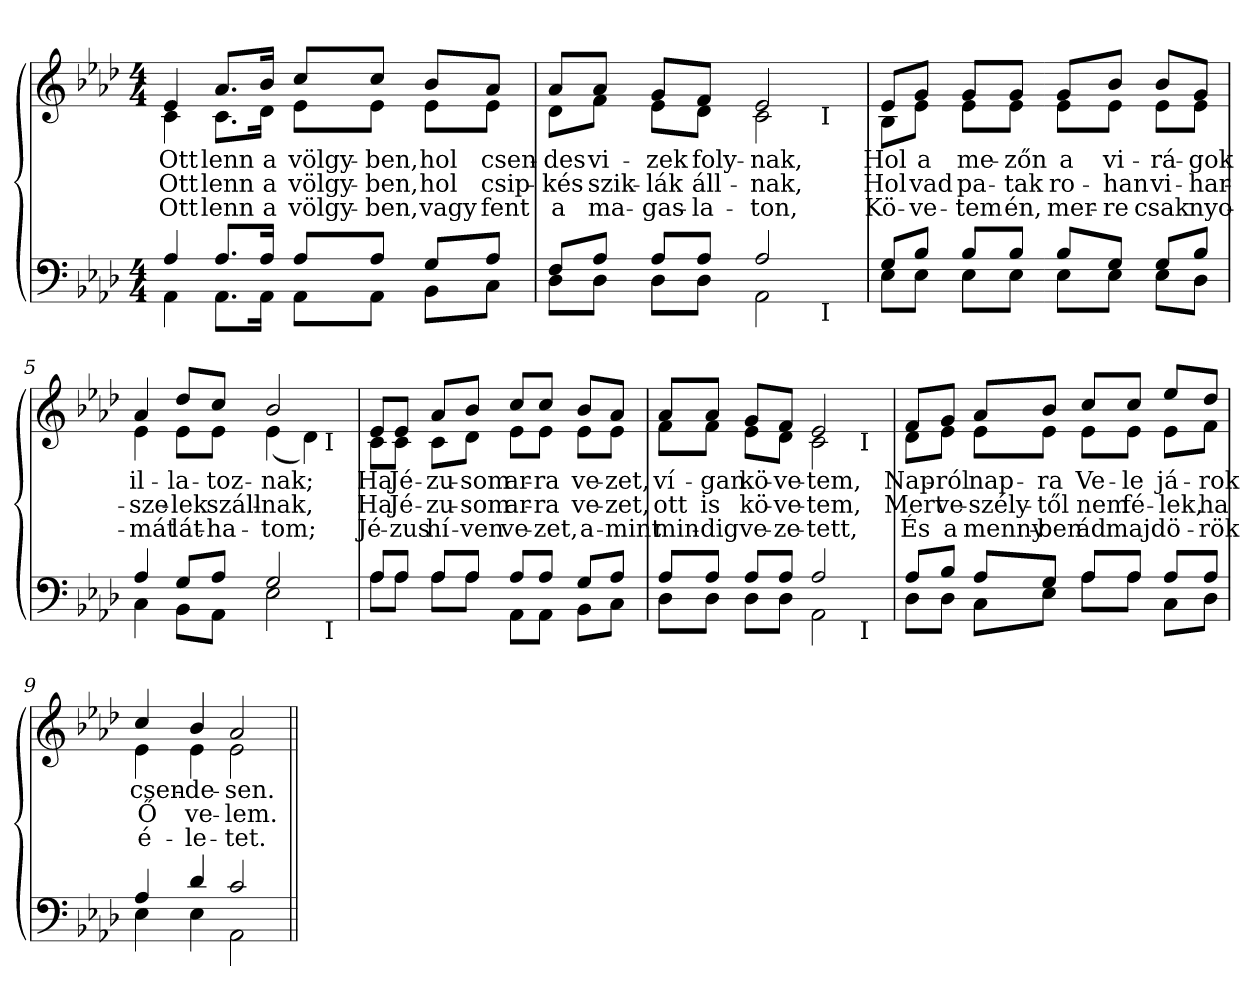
**kern	**kern	**text	**text	**text
*part2	*part1	*part1	*part1	*part1
*staff2	*staff1	*staff1	*staff1	*staff1
*clefF4	*clefG2	*	*	*
*k[b-e-a-d-]	*k[b-e-a-d-]	*	*	*
*A-:	*A-:	*	*	*
*M4/4	*M4/4	*	*	*
=1	=1	=1	=1	=1
*^	*	*	*	*
!	!	!LO:TX:a:B:t=Andantino	!	!	!
!	!	!	!LO:LY:b	!LO:LY:b	!LO:LY:b
*	*	*^	*	*	*
4A-/	4AA-\	4e-/	4c\	Ott	Ott	Ott
!	!	!	!	!LO:LY:b	!LO:LY:b	!LO:LY:b
8.A-/L	8.AA-\L	8.a-/L	8.c\L	lenn	lenn	lenn
!	!	!	!	!LO:LY:b	!LO:LY:b	!LO:LY:b
16A-/Jk	16AA-\Jk	16b-/Jk	16d-\Jk	a	a	a
!	!	!	!	!LO:LY:b	!LO:LY:b	!LO:LY:b
8A-/L	8AA-\L	8cc/L	8e-\L	völgy-	völgy-	völgy-
!	!	!	!	!LO:LY:b	!LO:LY:b	!LO:LY:b
8A-/J	8AA-\J	8cc/J	8e-\J	-ben,	-ben,	-ben,
!	!	!	!	!LO:LY:b	!LO:LY:b	!LO:LY:b
8G/L	8BB-\L	8b-/L	8e-\L	hol	hol	vagy
!	!	!	!	!LO:LY:b	!LO:LY:b	!LO:LY:b
8A-/J	8C\J	8a-/J	8e-\J	csen-	csip-	fent
*	*	*v	*v	*	*	*
=2	=2	=2	=2	=2	=2
*	*	*^	*	*	*
!	!	!	!	!LO:LY:b	!LO:LY:b	!LO:LY:b
*	*^	*	*^	*	*	*
8F/L	8D-\L	2ryy	8a-/L	8d-\L	2ryy	-des	-kés	a
!	!	!	!	!	!	!LO:LY:b	!LO:LY:b	!LO:LY:b
8A-/J	8D-\J	.	8a-/J	8f\J	.	vi-	szik-	ma-
!	!	!	!	!	!	!LO:LY:b	!LO:LY:b	!LO:LY:b
8A-/L	8D-\L	.	8g/L	8e-\L	.	-zek	-lák	-gas-
!	!	!	!	!	!	!LO:LY:b	!LO:LY:b	!LO:LY:b
8A-/J	8D-\J	.	8f/J	8d-\J	.	foly-	áll-	-la-
!	!	!	!	!	!	!LO:LY:b	!LO:LY:b	!LO:LY:b
2A-/	2AA-\	4ryy	2e-/	2c\	4ryy	-nak,	-nak,	-ton,
.	.	32ryy	.	.	32ryy	.	.	.
!	!	!	!	!	!LO:TX:b:t=I	!	!	!
!	!	!LO:TX:b:t=I	!	!	!	!	!	!
.	.	8..ryy	.	.	8..ryy	.	.	.
*	*v	*v	*	*	*	*	*	*
*	*	*v	*v	*v	*	*	*
=3	=3	=3	=3	=3	=3
*	*^	*^	*	*	*
*	*	*	*	*^	*	*	*
!	!	!	!	!	!	!LO:LY:b	!LO:LY:b	!LO:LY:b
*	*v	*v	*	*	*	*	*	*
*	*	*	*v	*v	*	*	*
8G/L	8E-\L	8e-/L	8B-\L	Hol	Hol	Kö-
!	!	!	!	!LO:LY:b	!LO:LY:b	!LO:LY:b
8B-/J	8E-\J	8g/J	8e-\J	a	vad	-ve-
!	!	!	!	!LO:LY:b	!LO:LY:b	!LO:LY:b
8B-/L	8E-\L	8g/L	8e-\L	me-	pa-	-tem
!	!	!	!	!LO:LY:b	!LO:LY:b	!LO:LY:b
8B-/J	8E-\J	8g/J	8e-\J	-zőn	-tak	én,
!!LO:LB:g=z	!!
=4-	=4-	=4-	=4-	=4-	=4-	=4-
!	!	!	!	!LO:LY:b	!LO:LY:b	!LO:LY:b
8B-/L	8E-\L	8g/L	8e-\L	a	ro-	mer-
!	!	!	!	!LO:LY:b	!LO:LY:b	!LO:LY:b
8G/J	8E-\J	8b-/J	8e-\J	vi-	-han	-re
!	!	!	!	!LO:LY:b	!LO:LY:b	!LO:LY:b
8G/L	8E-\L	8b-/L	8e-\L	-rá-	vi-	csak
!	!	!	!	!LO:LY:b	!LO:LY:b	!LO:LY:b
8B-/J	8D-\J	8g/J	8e-\J	-gok	-har-	nyo-
*	*	*v	*v	*	*	*
=5	=5	=5	=5	=5	=5
*	*	*^	*	*	*
!	!	!	!	!LO:LY:b	!LO:LY:b	!LO:LY:b
*	*^	*	*^	*	*	*
4A-/	4C\	2ryy	4a-/	4e-\	2ryy	il-	-sze-	-mát
!	!	!	!	!	!	!LO:LY:b	!LO:LY:b	!LO:LY:b
8G/L	8BB-\L	.	8dd-/L	8e-\L	.	-la-	-lek	lát-
!	!	!	!	!	!	!LO:LY:b	!LO:LY:b	!LO:LY:b
8A-/J	8AA-\J	.	8cc/J	8e-\J	.	-toz-	száll-	-ha-
!	!	!	!	!	!	!LO:LY:b	!LO:LY:b	!LO:LY:b
2G/	2E-\	4ryy	2b-/	(<4e-\	4ryy	-nak;	-nak,	-tom;
.	.	16.ryy	.	4d-\)	16.ryy	.	.	.
!	!	!	!	!	!LO:TX:b:t=I	!	!	!
!	!	!LO:TX:b:t=I	!	!	!	!	!	!
.	.	8ryy	.	.	8ryy	.	.	.
.	.	32ryy	.	.	32ryy	.	.	.
*	*v	*v	*	*	*	*	*	*
*	*	*v	*v	*v	*	*	*
=6	=6	=6	=6	=6	=6
*	*^	*^	*	*	*
*	*	*	*	*^	*	*	*
!	!	!	!	!	!	!LO:LY:b	!LO:LY:b	!LO:LY:b
*	*v	*v	*	*	*	*	*	*
*	*	*	*v	*v	*	*	*
8A-/L	8A-\L	8e-/L	8c\L	Ha	Ha	Jé-
!	!	!	!	!LO:LY:b	!LO:LY:b	!LO:LY:b
8A-/J	8A-\J	8e-/J	8c\J	Jé-	Jé-	-zus
!	!	!	!	!LO:LY:b	!LO:LY:b	!LO:LY:b
8A-/L	8A-\L	8a-/L	8c\L	-zu-	-zu-	hí-
!	!	!	!	!LO:LY:b	!LO:LY:b	!LO:LY:b
8A-/J	8A-\J	8b-/J	8d-\J	-som	-som	-ven
!	!	!	!	!LO:LY:b	!LO:LY:b	!LO:LY:b
8A-/L	8AA-\L	8cc/L	8e-\L	ar-	ar-	ve-
!	!	!	!	!LO:LY:b	!LO:LY:b	!LO:LY:b
8A-/J	8AA-\J	8cc/J	8e-\J	-ra	-ra	-zet,
!	!	!	!	!LO:LY:b	!LO:LY:b	!LO:LY:b
8G/L	8BB-\L	8b-/L	8e-\L	ve-	ve-	a-
!	!	!	!	!LO:LY:b	!LO:LY:b	!LO:LY:b
8A-/J	8C\J	8a-/J	8e-\J	-zet,	-zet,	-mint
*	*	*v	*v	*	*	*
!!LO:LB:g=z
=7	=7	=7	=7	=7	=7
*	*	*^	*	*	*
!	!	!	!	!LO:LY:b	!LO:LY:b	!LO:LY:b
*	*^	*	*^	*	*	*
8A-/L	8D-\L	2ryy	8a-/L	8f\L	2ryy	ví-	ott	min-
!	!	!	!	!	!	!LO:LY:b	!LO:LY:b	!LO:LY:b
8A-/J	8D-\J	.	8a-/J	8f\J	.	-gan	is	-dig
!	!	!	!	!	!	!LO:LY:b	!LO:LY:b	!LO:LY:b
8A-/L	8D-\L	.	8g/L	8e-\L	.	kö-	kö-	ve-
!	!	!	!	!	!	!LO:LY:b	!LO:LY:b	!LO:LY:b
8A-/J	8D-\J	.	8f/J	8d-\J	.	-ve-	-ve-	-ze-
!	!	!	!	!	!	!LO:LY:b	!LO:LY:b	!LO:LY:b
2A-/	2AA-\	4ryy	2e-/	2c\	4ryy	-tem,	-tem,	-tett,
.	.	32ryy	.	.	32ryy	.	.	.
!	!	!	!	!	!LO:TX:b:t=I	!	!	!
!	!	!LO:TX:b:t=I	!	!	!	!	!	!
.	.	8..ryy	.	.	8..ryy	.	.	.
*	*v	*v	*	*	*	*	*	*
*	*	*v	*v	*v	*	*	*
=8	=8	=8	=8	=8	=8
*	*^	*^	*	*	*
*	*	*	*	*^	*	*	*
!	!	!	!	!	!	!LO:LY:b	!LO:LY:b	!LO:LY:b
*	*v	*v	*	*	*	*	*	*
*	*	*	*v	*v	*	*	*
8A-/L	8D-\L	8f/L	8d-\L	Nap-	Mert	És
!	!	!	!	!LO:LY:b	!LO:LY:b	!LO:LY:b
8B-/J	8D-\J	8g/J	8e-\J	-ról	ve-	a
!	!	!	!	!LO:LY:b	!LO:LY:b	!LO:LY:b
8A-/L	8C\L	8a-/L	8e-\L	nap-	-szély-	menny-
!	!	!	!	!LO:LY:b	!LO:LY:b	!LO:LY:b
8G/J	8E-\J	8b-/J	8e-\J	-ra	-től	-ben
!	!	!	!	!LO:LY:b	!LO:LY:b	!LO:LY:b
8A-/L	8A-\L	8cc/L	8e-\L	Ve-	nem	ád
!	!	!	!	!LO:LY:b	!LO:LY:b	!LO:LY:b
8A-/J	8A-\J	8cc/J	8e-\J	-le	fé-	majd
!	!	!	!	!LO:LY:b	!LO:LY:b	!LO:LY:b
8A-/L	8C\L	8ee-/L	8e-\L	já-	-lek,	ö-
!	!	!	!	!LO:LY:b	!LO:LY:b	!LO:LY:b
8A-/J	8D-\J	8dd-/J	8f\J	-rok	ha	-rök
=9	=9	=9	=9	=9	=9	=9
!	!	!	!	!LO:LY:b	!LO:LY:b	!LO:LY:b
4A-/	4E-\	4cc/	4e-\	csen-	Ő	é-
!	!	!	!	!LO:LY:b	!LO:LY:b	!LO:LY:b
4d-/	4E-\	4b-/	4e-\	-de-	ve-	-le-
!	!	!	!	!LO:LY:b	!LO:LY:b	!LO:LY:b
2c/	2AA-\	2a-/	2e-\	-sen.	-lem.	-tet.
*v	*v	*	*	*	*	*
*	*v	*v	*	*	*
=||	=||	=||	=||	=||
*-	*-	*-	*-	*-
